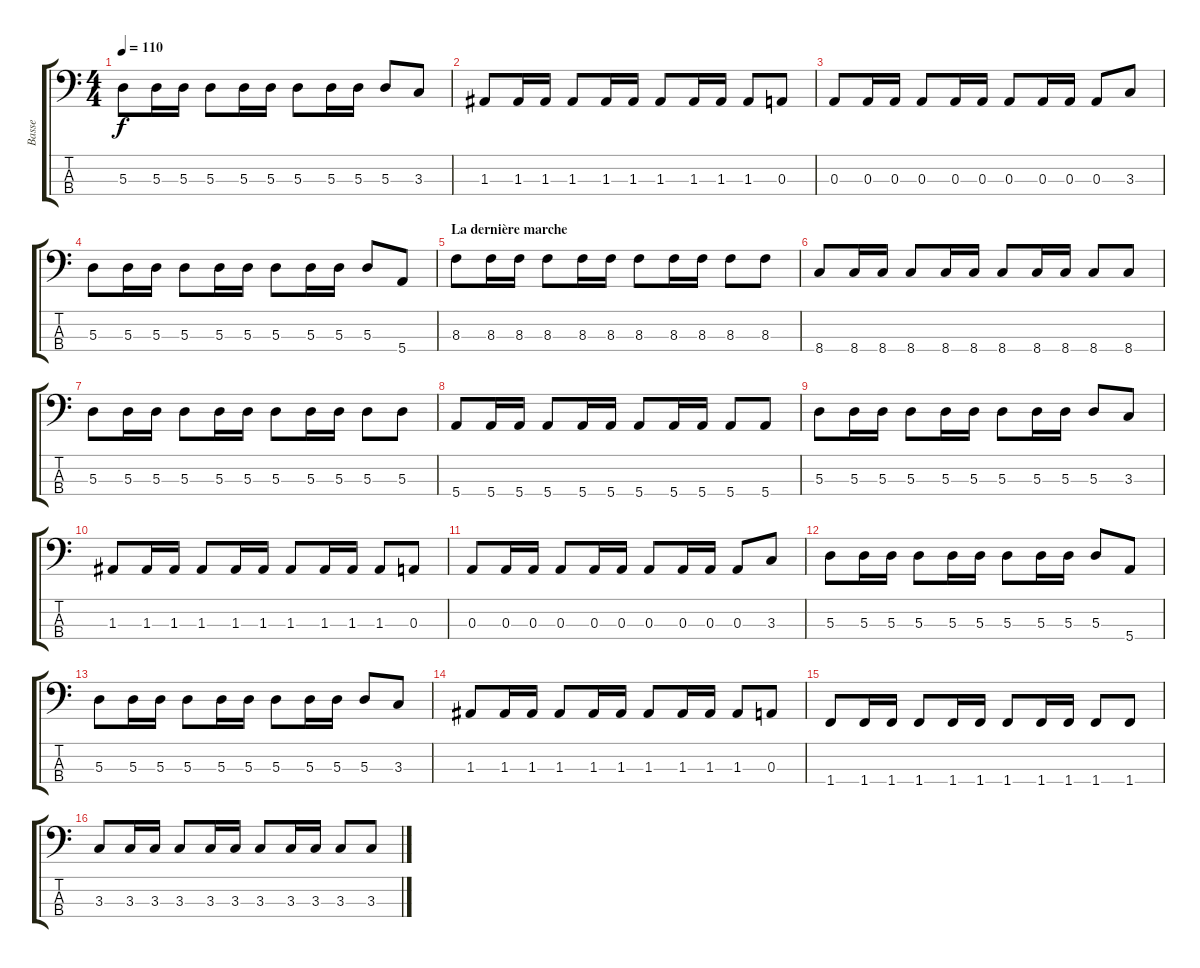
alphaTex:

\track ("Basse" "Basse") {instrument electricbassfinger}
\staff {score tabs}
\tuning (G2 D2 A1 E1) {hide}
\ts (4 4)
\tempo 110
\clef f4
\ks c
5.3.8{dy f} 5.3.16 5.3.16 5.3.8 5.3.16 5.3.16 5.3.8 5.3.16 5.3.16 5.3.8 3.3.8 |
1.3.8 1.3.16 1.3.16 1.3.8 1.3.16 1.3.16 1.3.8 1.3.16 1.3.16 1.3.8 0.3.8 |
0.3.8 0.3.16 0.3.16 0.3.8 0.3.16 0.3.16 0.3.8 0.3.16 0.3.16 0.3.8 3.3.8 |
5.3.8 5.3.16 5.3.16 5.3.8 5.3.16 5.3.16 5.3.8 5.3.16 5.3.16 5.3.8 5.4.8 |
\section ("" "La dernière marche")
8.3.8 8.3.16 8.3.16 8.3.8 8.3.16 8.3.16 8.3.8 8.3.16 8.3.16 8.3.8 8.3.8 |
8.4.8 8.4.16 8.4.16 8.4.8 8.4.16 8.4.16 8.4.8 8.4.16 8.4.16 8.4.8 8.4.8 |
5.3.8 5.3.16 5.3.16 5.3.8 5.3.16 5.3.16 5.3.8 5.3.16 5.3.16 5.3.8 5.3.8 |
5.4.8 5.4.16 5.4.16 5.4.8 5.4.16 5.4.16 5.4.8 5.4.16 5.4.16 5.4.8 5.4.8 |
5.3.8 5.3.16 5.3.16 5.3.8 5.3.16 5.3.16 5.3.8 5.3.16 5.3.16 5.3.8 3.3.8 |
1.3.8 1.3.16 1.3.16 1.3.8 1.3.16 1.3.16 1.3.8 1.3.16 1.3.16 1.3.8 0.3.8 |
0.3.8 0.3.16 0.3.16 0.3.8 0.3.16 0.3.16 0.3.8 0.3.16 0.3.16 0.3.8 3.3.8 |
5.3.8 5.3.16 5.3.16 5.3.8 5.3.16 5.3.16 5.3.8 5.3.16 5.3.16 5.3.8 5.4.8 |
5.3.8 5.3.16 5.3.16 5.3.8 5.3.16 5.3.16 5.3.8 5.3.16 5.3.16 5.3.8 3.3.8 |
1.3.8 1.3.16 1.3.16 1.3.8 1.3.16 1.3.16 1.3.8 1.3.16 1.3.16 1.3.8 0.3.8 |
1.4.8 1.4.16 1.4.16 1.4.8 1.4.16 1.4.16 1.4.8 1.4.16 1.4.16 1.4.8 1.4.8 |
3.3.8 3.3.16 3.3.16 3.3.8 3.3.16 3.3.16 3.3.8 3.3.16 3.3.16 3.3.8 3.3.8
